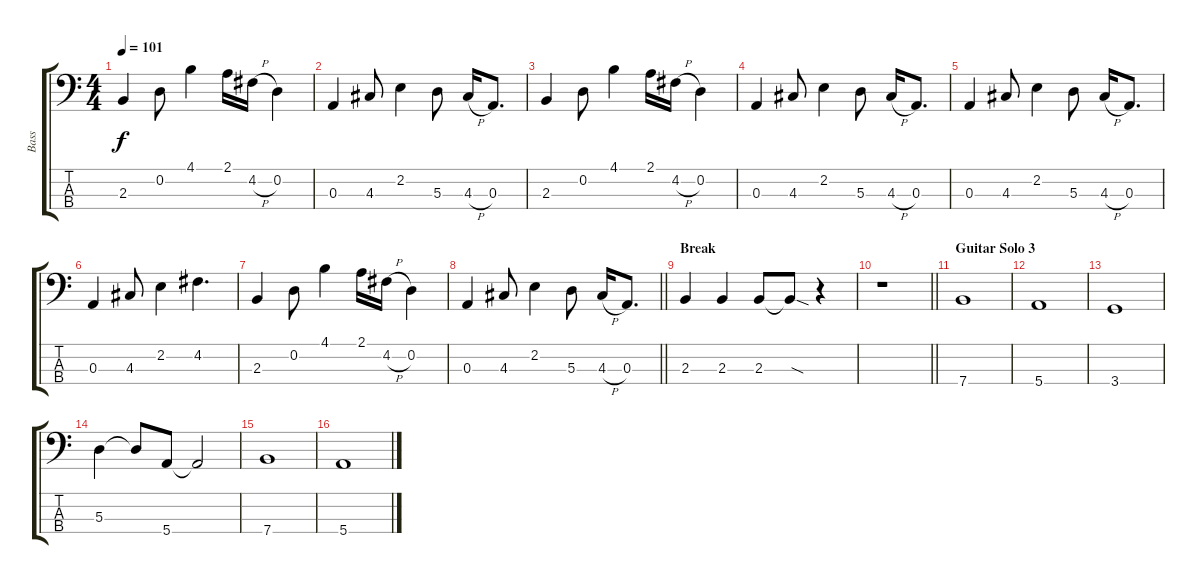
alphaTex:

\track ("Bass" "Bass") {instrument electricbassfinger}
\staff {score tabs}
\tuning (G2 D2 A1 E1) {hide}
\ts (4 4)
\tempo 101
\clef f4
\ks c
2.3.4{dy f} 0.2.8 4.1.4 2.1.16 4.2{h}.16 0.2.4 |
0.3.4 4.3.8 2.2.4 5.3.8 4.3{h}.16 0.3.8{d} |
2.3.4 0.2.8 4.1.4 2.1.16 4.2{h}.16 0.2.4 |
0.3.4 4.3.8 2.2.4 5.3.8 4.3{h}.16 0.3.8{d} |
0.3.4 4.3.8 2.2.4 5.3.8 4.3{h}.16 0.3.8{d} |
0.3.4 4.3.8 2.2.4 4.2.4{d} |
2.3.4 0.2.8 4.1.4 2.1.16 4.2{h}.16 0.2.4 |
\barLineRight lightlight
0.3.4 4.3.8 2.2.4 5.3.8 4.3{h}.16 0.3.8{d} |
\section ("" "Break")
2.3.4 2.3.4 2.3.8 2.3{sod t}.8 r.4 |
\barLineRight lightlight
r.1 |
\section ("" "Guitar Solo 3")
7.4.1 |
5.4.1 |
3.4.1 |
5.3.4 5.3{t}.8 5.4.8 5.4{t}.2 |
7.4.1 |
5.4.1
